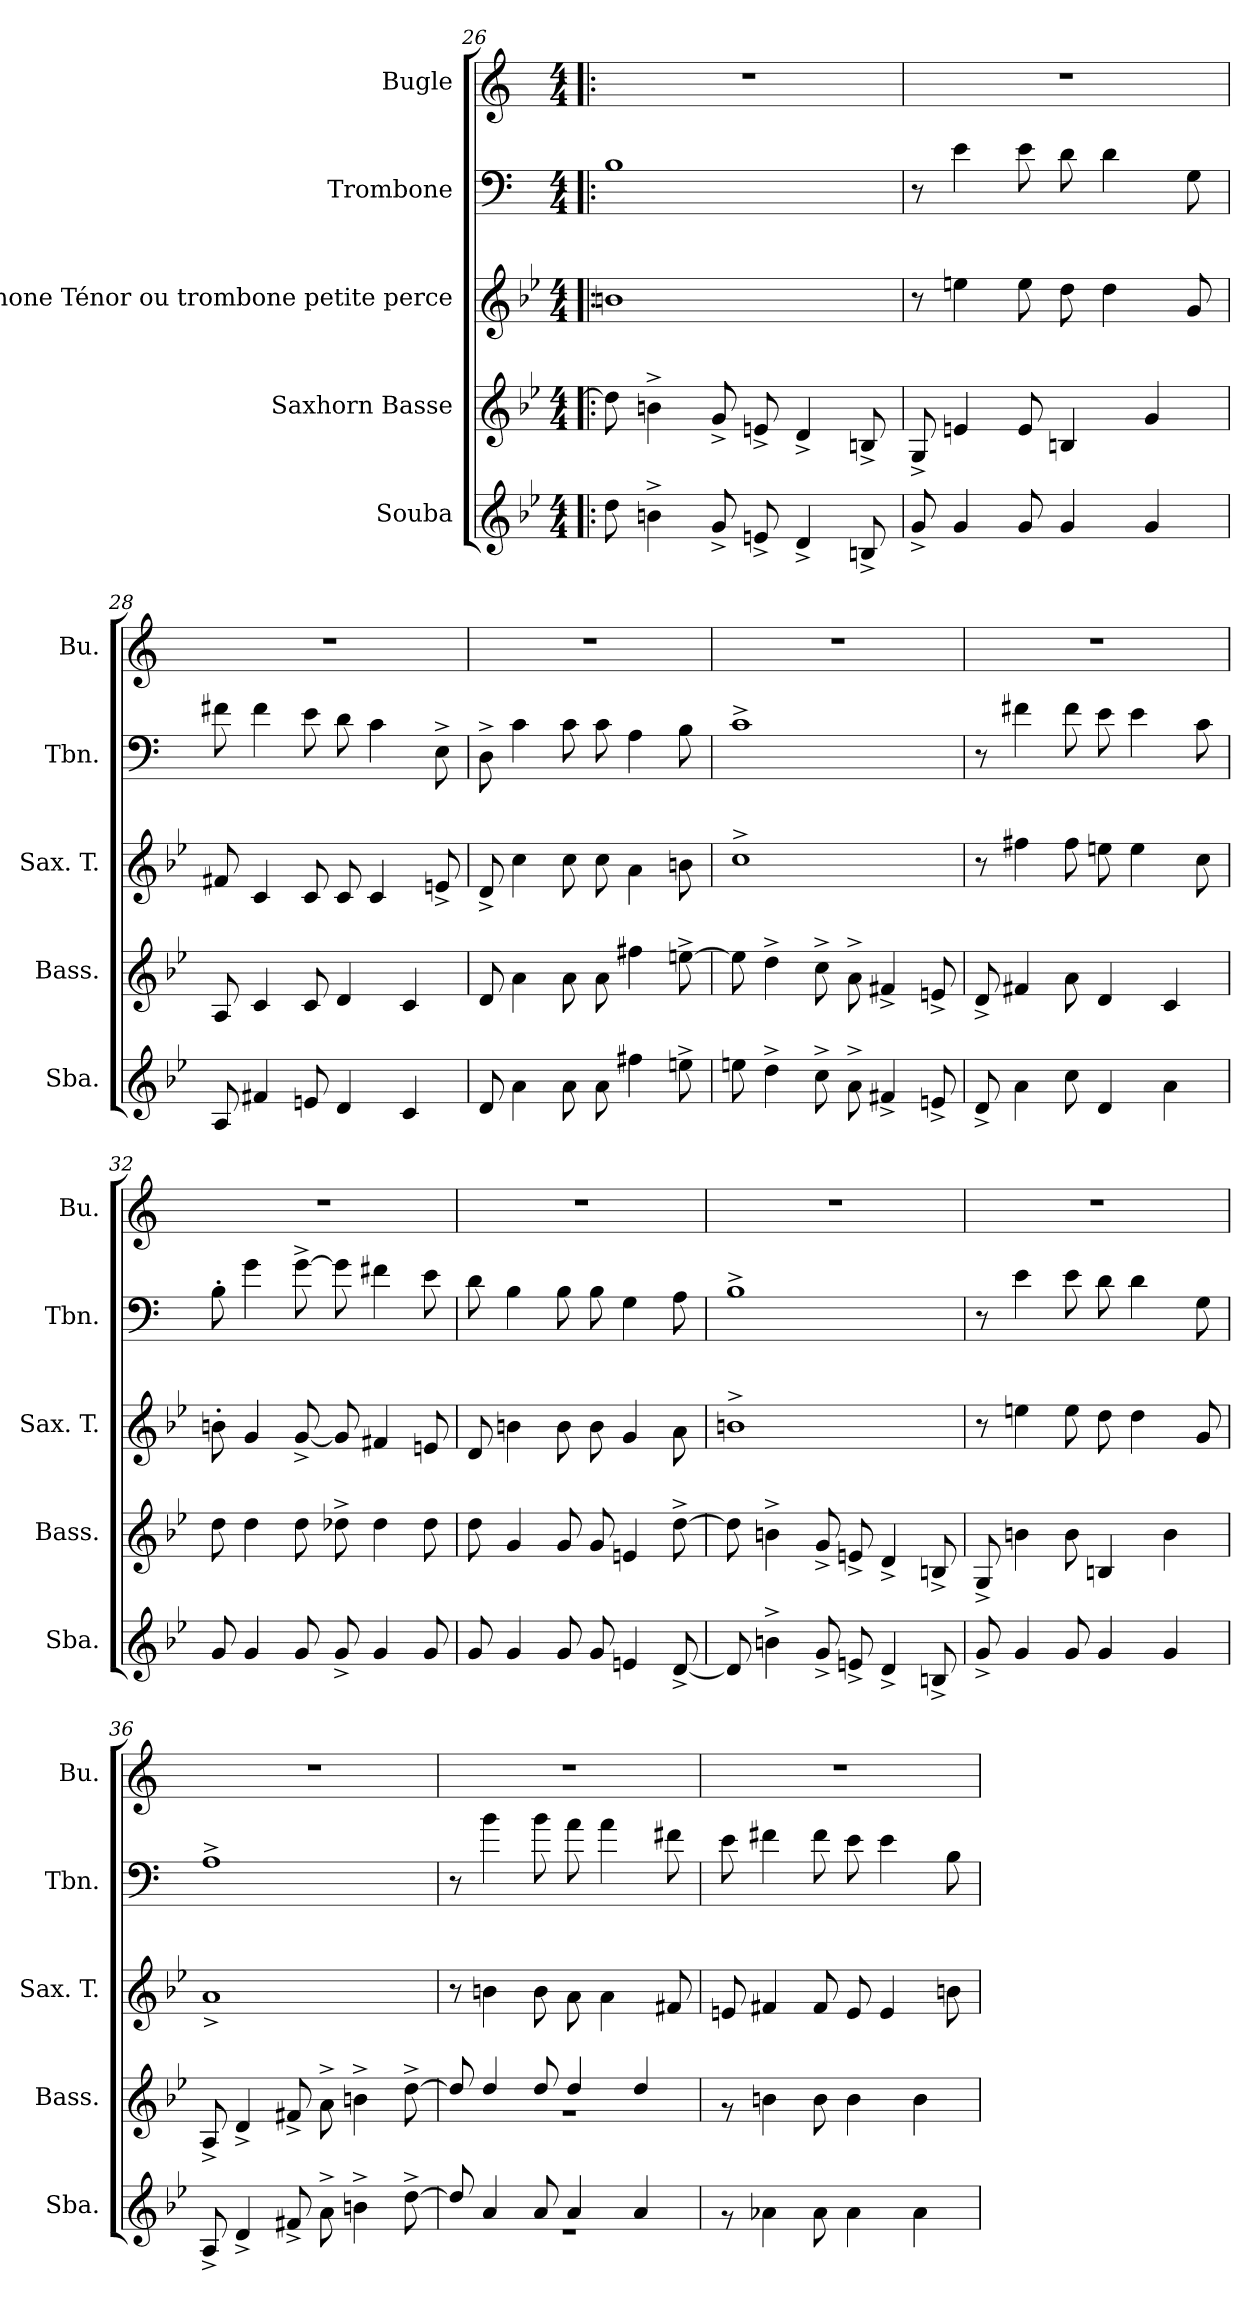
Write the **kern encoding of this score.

**kern	**kern	**kern	**kern	**kern
*part5	*part4	*part3	*part2	*part1
*staff5	*staff4	*staff3	*staff2	*staff1
*I"Souba	*I"Saxhorn Basse	*I"Saxophone Ténor ou trombone petite perce	*I"Trombone	*I"Bugle
*I'Sba.	*I'Bass.	*I'Sax. T.	*I'Tbn.	*I'Bu.
*clefG2	*clefG2	*clefG2	*clefF4	*clefG2
*ITrd15c26	*ITrd8c14	*ITrd8c14	*	*ITrd1c2
*k[b-e-]	*k[b-e-]	*k[b-e-]	*k[]	*k[b-e-]
*M4/4	*M4/4	*M4/4	*M4/4	*M4/4
=26!|:	=26!|:	=26!|:	=26!|:	=26!|:
8D\	8d\]	1Bn	1B	1r
4BBn^\	4Bn^\	.	.	.
8GG^/	8G^/	.	.	.
8EEn^/	8En^/	.	.	.
4DD^/	4D^/	.	.	.
8BBBn^/	8BBn^/	.	.	.
=27	=27	=27	=27	=27
8GG^/	8GG^/	8r	8r	1r
4GG/	4En/	4en\	4e\	.
8GG/	8E/	8e\	8e\	.
4GG/	4BBn/	8d\	8d\	.
.	.	4d\	4d\	.
4GG/	4G/	.	.	.
.	.	8G/	8G\	.
!!LO:PB:g=z
=28	=28	=28	=28	=28
8AAA/	8AA/	8F#X/	8f#X\	1r
4FF#X/	4C/	4C/	4f#\	.
8EEn/	8C/	8C/	8e\	.
4DD/	4D/	8C/	8d\	.
.	.	4C/	4c\	.
4CC/	4C/	.	.	.
.	.	8En^/	8E^\	.
!!LO:LB:g=z
=29	=29	=29	=29	=29
8DD/	8D/	8D^/	8D^\	1r
4AA\	4A\	4c\	4c\	.
8AA\	8A\	8c\	8c\	.
8AA\	8A\	8c\	8c\	.
4F#X\	4f#X\	4A\	4A\	.
8En^\	[8en^\	8Bn\	8B\	.
=30	=30	=30	=30	=30
8En\	8e\]	1c^	1c^	1r
4D^\	4d^\	.	.	.
8C^\	8c^\	.	.	.
8AA^\	8A^\	.	.	.
4FF#X^/	4F#X^/	.	.	.
8EEn^/	8En^/	.	.	.
=31	=31	=31	=31	=31
8DD^/	8D^/	8r	8r	1r
4AA\	4F#X/	4f#X\	4f#X\	.
8C\	8A\	8f#\	8f#\	.
4DD/	4D/	8en\	8e\	.
.	.	4e\	4e\	.
4AA\	4C/	.	.	.
.	.	8c\	8c\	.
!!LO:LB:g=z
=32	=32	=32	=32	=32
8GG/	8d\	8Bn'\	8B'\	1r
4GG/	4d\	4G/	4g\	.
8GG/	8d\	[8G^/	[8g^\	.
8GG^/	8d-X^\	8G/]	8g\]	.
4GG/	4d-\	4F#X/	4f#X\	.
8GG/	8d-\	8En/	8e\	.
=33	=33	=33	=33	=33
8GG/	8d\	8D/	8d\	1r
4GG/	4G/	4Bn\	4B\	.
8GG/	8G/	8B\	8B\	.
8GG/	8G/	8B\	8B\	.
4EEn/	4En/	4G/	4G\	.
[8DD^/	[8d^\	8A\	8A\	.
=34	=34	=34	=34	=34
8DD/]	8d\]	1Bn^	1B^	1r
4BBn^\	4Bn^\	.	.	.
8GG^/	8G^/	.	.	.
8EEn^/	8En^/	.	.	.
4DD^/	4D^/	.	.	.
8BBBn^/	8BBn^/	.	.	.
!!LO:PB:g=z
=35	=35	=35	=35	=35
8GG^/	8GG^/	8r	8r	1r
4GG/	4Bn\	4en\	4e\	.
8GG/	8B\	8e\	8e\	.
4GG/	4BBn/	8d\	8d\	.
.	.	4d\	4d\	.
4GG/	4B\	.	.	.
.	.	8G/	8G\	.
=36	=36	=36	=36	=36
8AAA^/	8AA^/	1A^	1A^	1r
4DD^/	4D^/	.	.	.
8FF#X^/	8F#X^/	.	.	.
8AA^\	8A^\	.	.	.
4BBn^\	4Bn^\	.	.	.
[8D^\	[8d^\	.	.	.
=37	=37	=37	=37	=37
*^	*^	*	*	*
8D/]	1r	8d/]	1r	8r	8r	1r
4AA/	.	4d/	.	4Bn\	4b\	.
8AA/	.	8d/	.	8B\	8b\	.
4AA/	.	4d/	.	8A\	8a\	.
.	.	.	.	4A\	4a\	.
4AA/	.	4d/	.	.	.	.
.	.	.	.	8F#X/	8f#X\	.
*v	*v	*	*	*	*	*
*	*v	*v	*	*	*
!!LO:LB:g=z
=38	=38	=38	=38	=38
8rg	8rg	8En/	8e\	1r
4AA-X\	4Bn\	4F#X/	4f#X\	.
8AA-\	8B\	8F#/	8f#\	.
4AA-\	4B\	8E/	8e\	.
.	.	4E/	4e\	.
4AA-\	4B\	.	.	.
.	.	8Bn\	8B\	.
=	=	=	=	=
*-	*-	*-	*-	*-
